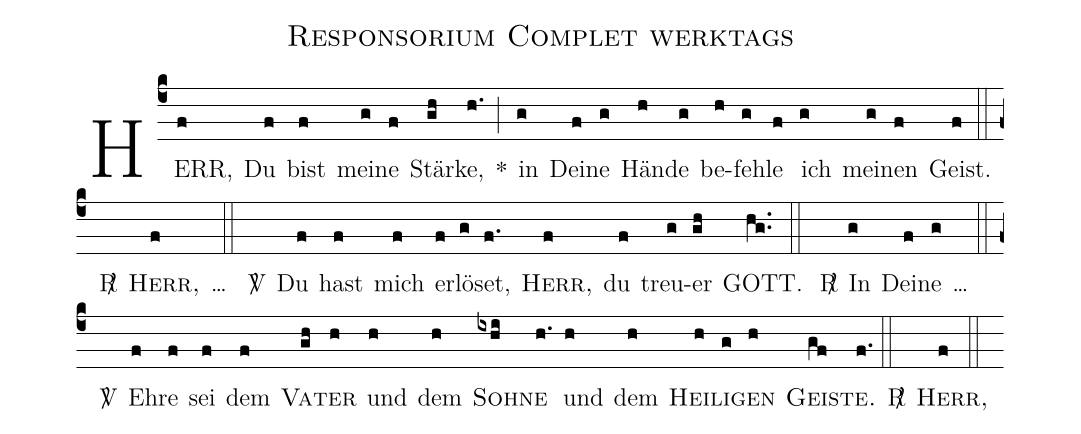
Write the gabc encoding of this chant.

name: Responsorium Complet werktags;
%%
(c4) HERR,(f) Du(f) bist(f) mei(g)ne(f) Stär(gh)ke,(h.) *(;) in(g) Dei(f)ne(g) Hän(h)de(g) be(h)feh(g)le(f) ich(g) mei(g)nen(f) Geist.(f) (::z) <v>\Rbar{}</v>() <sc>Herr,</sc>(f) <v>\ldots{}</v>() (::) <v>\Vbar{}</v>() Du(f) hast(f) mich(f) er(f)lö(g)set,(f.) <sc>Herr,</sc>(f) du(f) treu(g)er(gh) GOTT.(hg..) (::) <v>\Rbar{}</v>() In(g) Dei(f)ne(g) <v>\ldots{}</v>() (::) <v>\Vbar{}</v>() Eh(f)re(f) sei(f) dem(f) <sc>Va</sc>(gh)<sc>ter</sc>(h) und(h) dem(h) <sc>Soh</sc>(ixhi)<sc>ne</sc>(h.) und(h) dem(h) <sc>Hei</sc>(h)<sc>li</sc>(g)<sc>gen</sc>(h) <sc>Gei</sc>(gf)<sc>ste.</sc>(f.) (::) <v>\Rbar{}</v>() <sc>Herr,</sc>(f)  (::)
